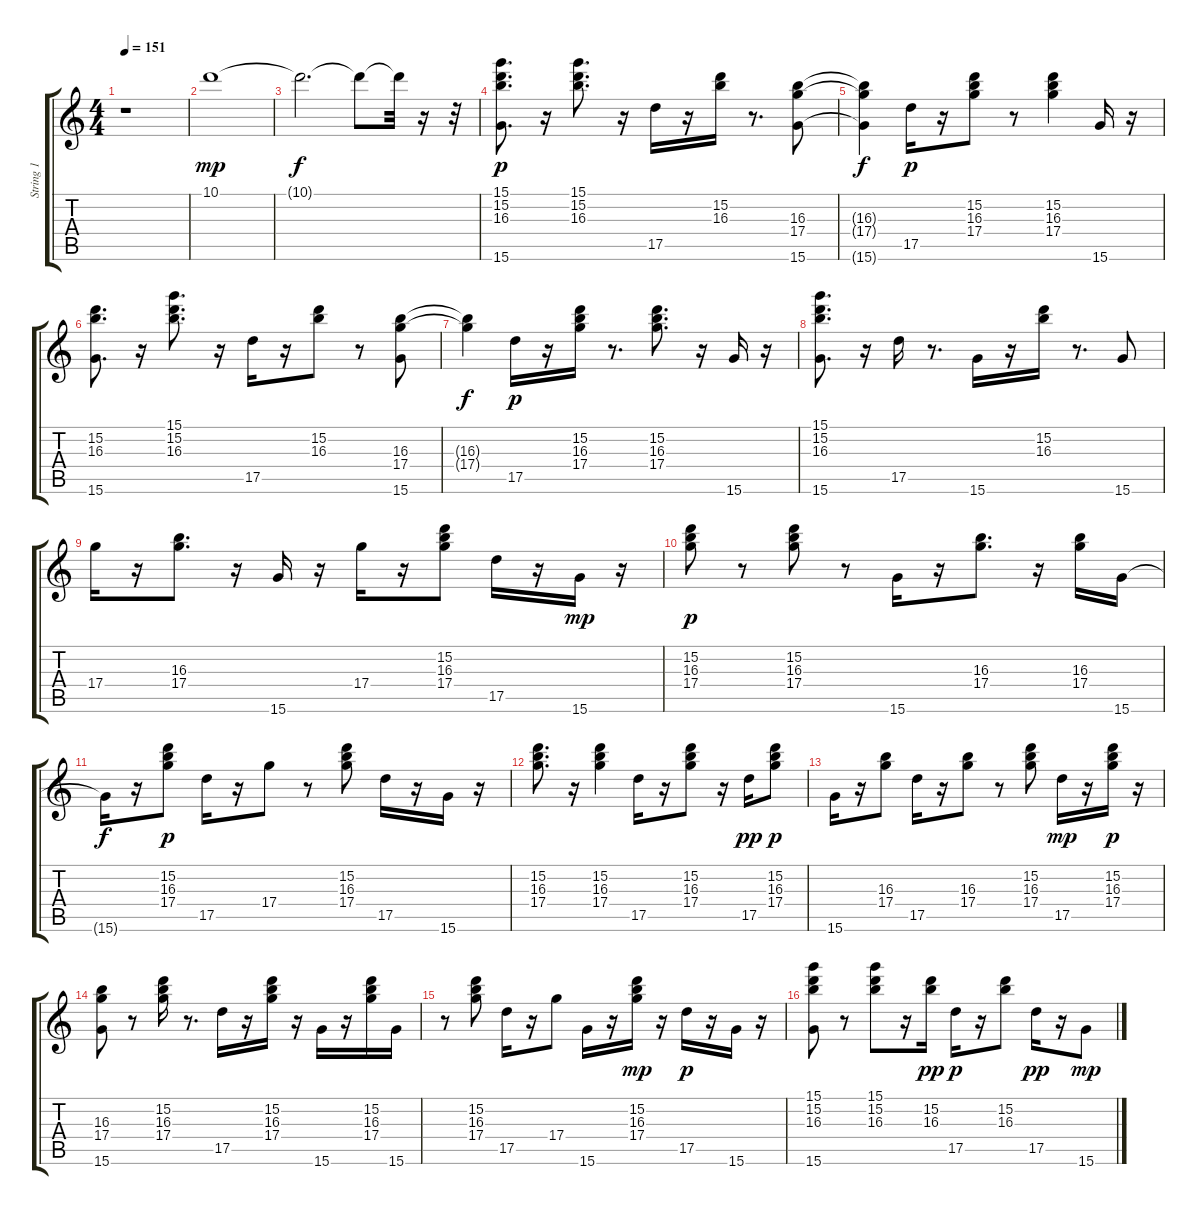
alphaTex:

\track ("String 1" "String 1") {instrument electricguitarjazz}
\staff {score tabs}
\tuning (E4 B3 G3 D3 A2 E2) {hide}
\ts (4 4)
\tempo 151
\clef g2
\ks c
r.1{dy mp} |
10.1.1 |
10.1{t}.2{d dy f} 10.1{t}.8 10.1{t}.32 r.16 r.32 |
(15.1 15.2 16.3 15.6).8{d dy p} r.16 (15.1 15.2 16.3).8{d} r.16 17.5.16 r.16 (15.2 16.3).16 r.8{d} (16.3 17.4 15.6).8 |
(16.3{t} 17.4{t} 15.6{t}).4{dy f} 17.5.16{dy p} r.16 (15.2 16.3 17.4).8 r.8 (15.2 16.3 17.4).4 15.6.16 r.16 |
(15.2 16.3 15.6).8{d} r.16 (15.1 15.2 16.3).8{d} r.16 17.5.16 r.16 (15.2 16.3).8 r.8 (16.3 17.4 15.6).8 |
(16.3{t} 17.4{t}).4{dy f} 17.5.16{dy p} r.16 (15.2 16.3 17.4).16 r.8{d} (15.2 16.3 17.4).8{d} r.16 15.6.16 r.16 |
(15.1 15.2 16.3 15.6).8{d} r.16 17.5.16 r.8{d} 15.6.16 r.16 (15.2 16.3).16 r.8{d} 15.6.8 |
17.4.16 r.16 (16.3 17.4).8{d} r.16 15.6.16 r.16 17.4.16 r.16 (15.2 16.3 17.4).8 17.5.16 r.16 15.6.16{dy mp} r.16 |
(15.2 16.3 17.4).8{dy p} r.8 (15.2 16.3 17.4).8 r.8 15.6.16 r.16 (16.3 17.4).8{d} r.16 (16.3 17.4).16 15.6.16 |
15.6{t}.16{dy f} r.16 (15.2 16.3 17.4).8{dy p} 17.5.16 r.16 17.4.8 r.8 (15.2 16.3 17.4).8 17.5.16 r.16 15.6.16 r.16 |
(15.2 16.3 17.4).8{d} r.16 (15.2 16.3 17.4).4 17.5.16 r.16 (15.2 16.3 17.4).8 r.16 17.5.16{dy pp} (15.2 16.3 17.4).8{dy p} |
15.6.16 r.16 (16.3 17.4).8 17.5.16 r.16 (16.3 17.4).8 r.8 (15.2 16.3 17.4).8 17.5.16{dy mp} r.16 (15.2 16.3 17.4).16{dy p} r.16 |
(16.3 17.4 15.6).8 r.8 (15.2 16.3 17.4).16 r.8{d} 17.5.16 r.16 (15.2 16.3 17.4).16 r.16 15.6.16 r.16 (15.2 16.3 17.4).16 15.6.16 |
r.8 (15.2 16.3 17.4).8 17.5.16 r.16 17.4.8 15.6.16 r.16 (15.2 16.3 17.4).16{dy mp} r.16 17.5.16{dy p} r.16 15.6.16 r.16 |
(15.1 15.2 16.3 15.6).8 r.8 (15.1 15.2 16.3).8 r.16 (15.2 16.3).16{dy pp} 17.5.16{dy p} r.16 (15.2 16.3).8 17.5.16{dy pp} r.16 15.6.8{dy mp}
